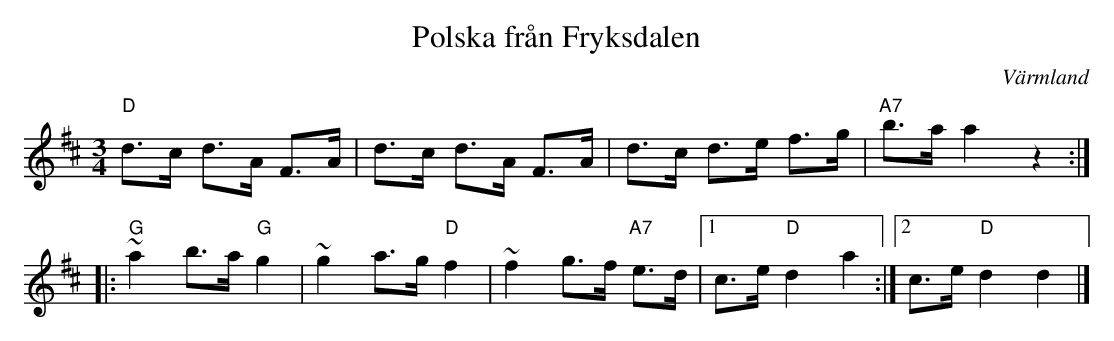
X:1
T:Polska från Fryksdalen
O:Värmland
L:1/8
M:3/4
K:D
"D"d>c d>A F>A | d>c d>A F>A | d>c d>e f>g | "A7"b>aa2z2 :|]
|: "G"~a2b>a"G"g2 | ~g2a>g"D"f2 | ~f2g>f "A7"e>d |1 c>e"D"d2a2 :|2 c>e"D"d2d2 |]
